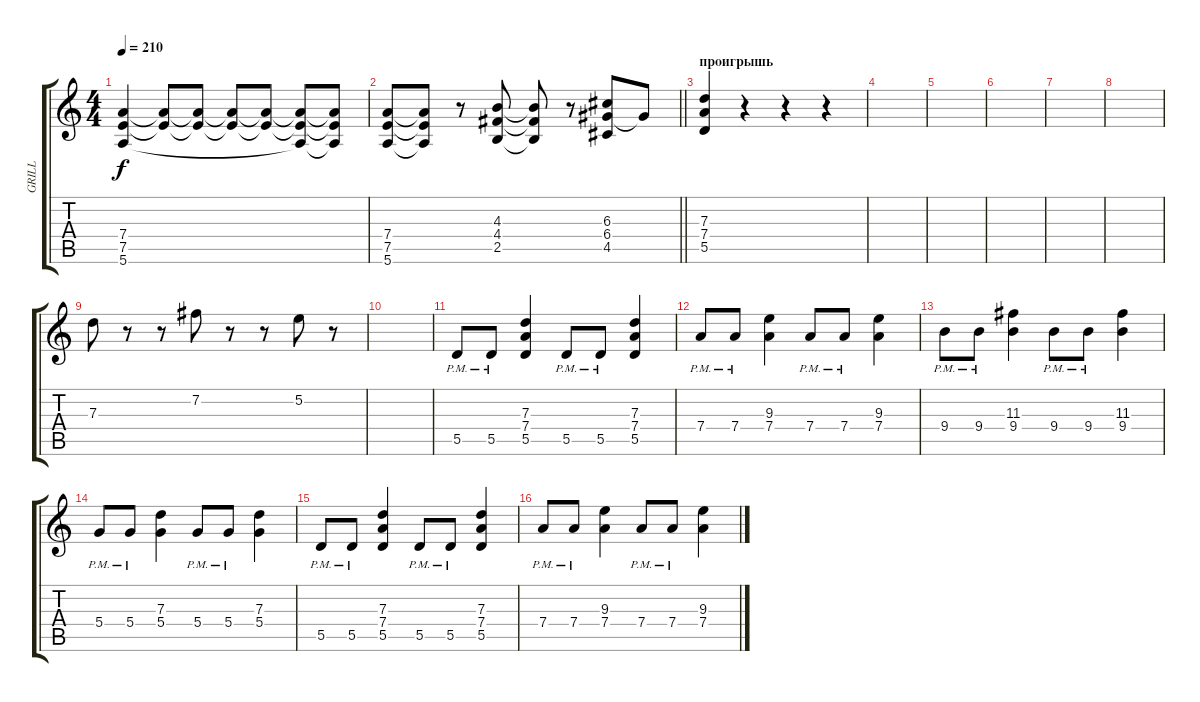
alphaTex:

\track ("GRILL" "GRILL") {instrument overdrivenguitar}
\staff {score tabs}
\tuning (E4 B3 G3 D3 A2 E2) {hide}
\ts (4 4)
\tempo 210
\clef g2
\ks c
(7.4 7.5 5.6).4{dy f} (7.4{t} 7.5{t}).8 (7.4{t} 7.5{t}).8 (7.4{t} 7.5{t}).8 (7.4{t} 7.5{t}).8 (7.4{t} 7.5{t} 5.6{t}).8 (7.4{t} 7.5{t} 5.6{t}).8 |
\barLineRight lightlight
(7.4 7.5 5.6).8 (7.4{t} 7.5{t} 5.6{t}).8 r.8 (4.3 4.4 2.5).8 (4.3{t} 4.4{t} 2.5{t}).8 r.8 (6.3 6.4 4.5).8 6.4{t}.8 |
\section ("" "проигрышь")
(7.3 7.4 5.5).4 r.4 r.4 r.4 |
|
|
|
|
|
7.3.8 r.8 r.8 7.2.8 r.8 r.8 5.2.8 r.8 |
|
5.5{pm}.8 5.5{pm}.8 (7.3 7.4 5.5).4 5.5{pm}.8 5.5{pm}.8 (7.3 7.4 5.5).4 |
7.4{pm}.8 7.4{pm}.8 (9.3 7.4).4 7.4{pm}.8 7.4{pm}.8 (9.3 7.4).4 |
9.4{pm}.8 9.4{pm}.8 (11.3 9.4).4 9.4{pm}.8 9.4{pm}.8 (11.3 9.4).4 |
5.4{pm}.8 5.4{pm}.8 (7.3 5.4).4 5.4{pm}.8 5.4{pm}.8 (7.3 5.4).4 |
5.5{pm}.8 5.5{pm}.8 (7.3 7.4 5.5).4 5.5{pm}.8 5.5{pm}.8 (7.3 7.4 5.5).4 |
7.4{pm}.8 7.4{pm}.8 (9.3 7.4).4 7.4{pm}.8 7.4{pm}.8 (9.3 7.4).4
